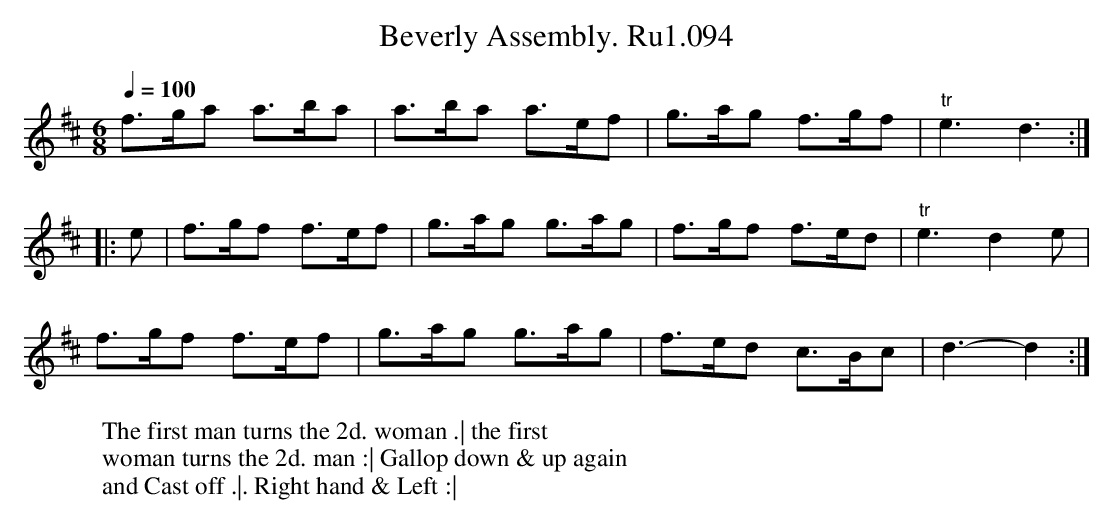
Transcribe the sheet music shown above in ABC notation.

X:1
T:Beverly Assembly. Ru1.094
M:6/8
L:1/8
Q:1/4=100
K:D
f>ga a>ba|a>ba a>ef|g>ag f>gf|"tr"e3d3:|
|:e|f>gf f>ef|g>ag g>ag|f>gf f>ed|"tr"e3d2e|
f>gf f>ef|g>ag g>ag|f>ed c>Bc|d3-d2:|
W:The first man turns the 2d. woman .| the first
W:woman turns the 2d. man :| Gallop down & up again
W:and Cast off .|. Right hand & Left :|
